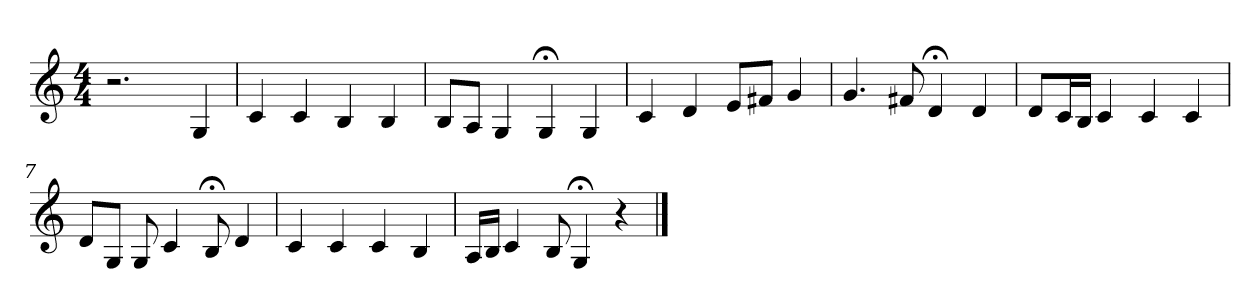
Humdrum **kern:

**kern
*part1
*staff1
*clefG2
*k[]
*C:
*M4/4
=1
2.r
4G
=2
4c
4c
4B
4B
=3
8B/L
8A/J
4G
4G;<
4G
=4
4c
4d
8e/L
8f#X/J
4g
=5
4.g
8f#X
4d;<
4d
=6
8d/L
16c/L
16B/JJ
4c
4c
4c
=7
8d/L
8G/J
8G
4c
8B;<
4d
=8
4c
4c
4c
4B
=9
16A/LL
16B/JJ
4c
8B
4G;<
4r
==
*-
